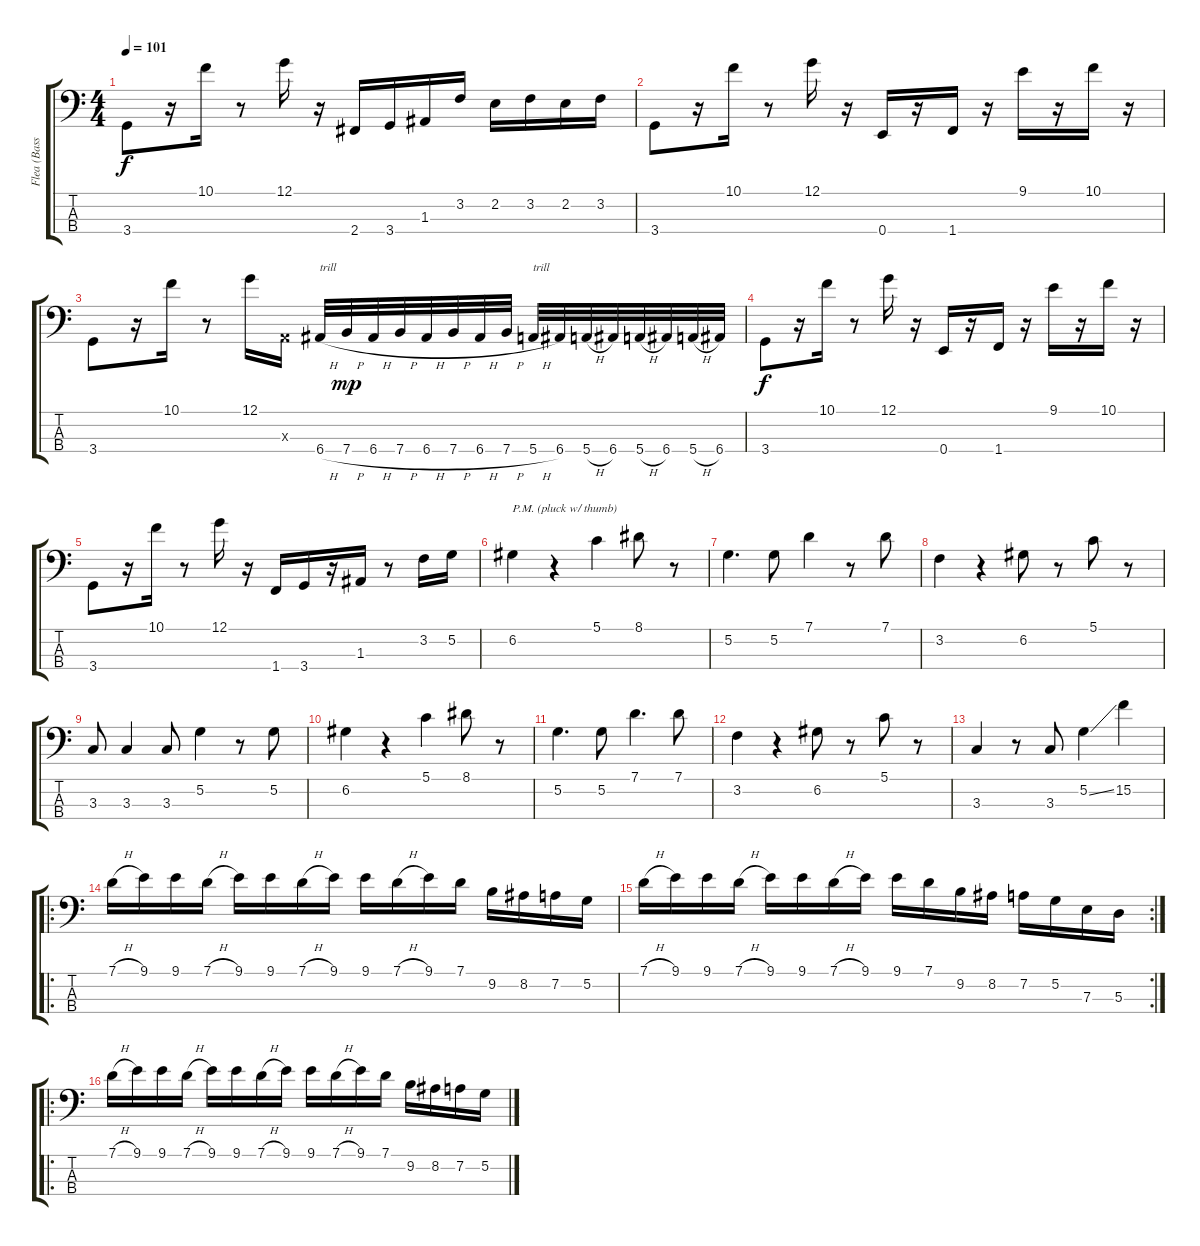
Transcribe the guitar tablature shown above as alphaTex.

\track ("Flea (Bass)" "Flea (Bass") {instrument slapbass1}
\staff {score tabs}
\tuning (G2 D2 A1 E1) {hide}
\ts (4 4)
\tempo 101
\clef f4
\ks c
3.4.8{dy f} r.16 10.1.16 r.8 12.1.16 r.16 2.4.16 3.4.16 1.3.16 3.2.16 2.2.16 3.2.16 2.2.16 3.2.16 |
3.4.8 r.16 10.1.16 r.8 12.1.16 r.16 0.4.16 r.16 1.4.16 r.16 9.1.16 r.16 10.1.16 r.16 |
3.4.8 r.16 10.1.16 r.8 12.1.16 0.3{x}.16 6.4{h}.32{txt "trill"} 7.4{h}.32{dy mp} 6.4{h}.32 7.4{h}.32 6.4{h}.32 7.4{h}.32 6.4{h}.32 7.4{h}.32 5.4{h}.32{txt "trill"} 6.4.32 5.4{h}.32 6.4.32 5.4{h}.32 6.4.32 5.4{h}.32 6.4.32 |
3.4.8{dy f} r.16 10.1.16 r.8 12.1.16 r.16 0.4.16 r.16 1.4.16 r.16 9.1.16 r.16 10.1.16 r.16 |
3.4.8 r.16 10.1.16 r.8 12.1.16 r.16 1.4.16 3.4.16 r.16 1.3.16 r.8 3.2.16 5.2.16 |
6.2.4{txt "P.M. (pluck w/ thumb)"} r.4 5.1.4 8.1.8 r.8 |
5.2.4{d} 5.2.8 7.1.4 r.8 7.1.8 |
3.2.4 r.4 6.2.8 r.8 5.1.8 r.8 |
3.3.8 3.3.4 3.3.8 5.2.4 r.8 5.2.8 |
6.2.4 r.4 5.1.4 8.1.8 r.8 |
5.2.4{d} 5.2.8 7.1.4{d} 7.1.8 |
3.2.4 r.4 6.2.8 r.8 5.1.8 r.8 |
3.3.4 r.8 3.3.8 5.2{ss}.4 15.2.4 |
\ro
7.1{h}.16 9.1.16 9.1.16 7.1{h}.16 9.1.16 9.1.16 7.1{h}.16 9.1.16 9.1.16 7.1{h}.16 9.1.16 7.1.16 9.2.16 8.2.16 7.2.16 5.2.16 |
\rc 2
7.1{h}.16 9.1.16 9.1.16 7.1{h}.16 9.1.16 9.1.16 7.1{h}.16 9.1.16 9.1.16 7.1.16 9.2.16 8.2.16 7.2.16 5.2.16 7.3.16 5.3.16 |
\ro
7.1{h}.16 9.1.16 9.1.16 7.1{h}.16 9.1.16 9.1.16 7.1{h}.16 9.1.16 9.1.16 7.1{h}.16 9.1.16 7.1.16 9.2.16 8.2.16 7.2.16 5.2.16
